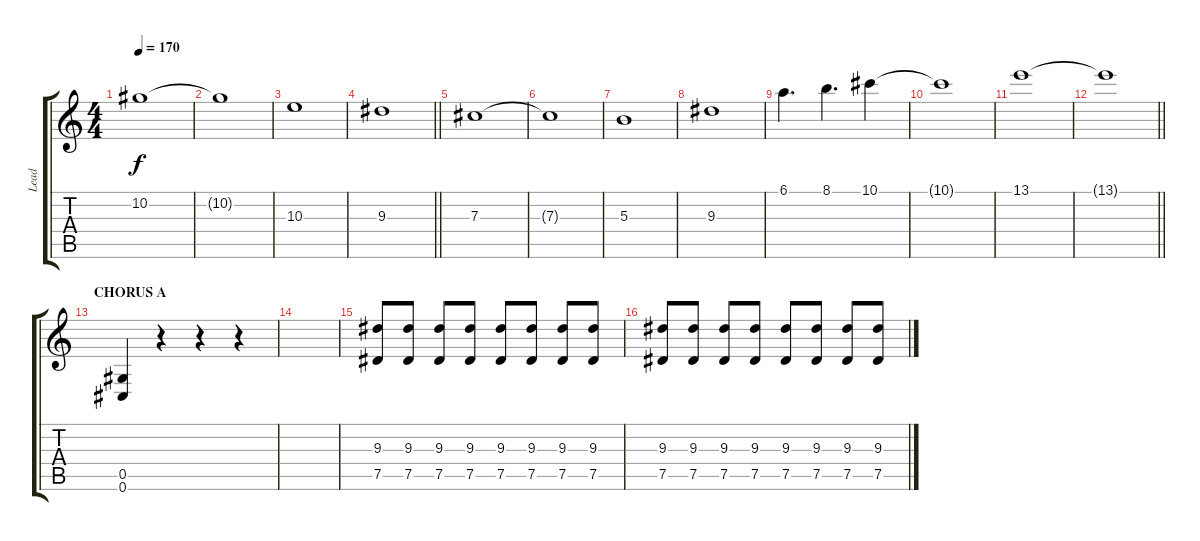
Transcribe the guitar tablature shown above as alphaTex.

\track ("Lead" "Lead") {instrument distortionguitar}
\staff {score tabs}
\tuning (Eb4 Bb3 Gb3 Db3 Ab2 Db2) {hide}
\ts (4 4)
\tempo 170
\clef g2
\ks c
10.2.1{dy f} |
10.2{t}.1 |
10.3.1 |
\barLineRight lightlight
9.3.1 |
\section ("" "")
7.3.1 |
7.3{t}.1 |
5.3.1 |
9.3.1 |
6.1.4{d} 8.1.4{d} 10.1.4 |
10.1{t}.1 |
13.1.1 |
\barLineRight lightlight
13.1{t}.1 |
\section ("" "CHORUS A")
(0.5 0.6).4 r.4 r.4 r.4 |
|
(9.3 7.5).8 (9.3 7.5).8 (9.3 7.5).8 (9.3 7.5).8 (9.3 7.5).8 (9.3 7.5).8 (9.3 7.5).8 (9.3 7.5).8 |
(9.3 7.5).8 (9.3 7.5).8 (9.3 7.5).8 (9.3 7.5).8 (9.3 7.5).8 (9.3 7.5).8 (9.3 7.5).8 (9.3 7.5).8
